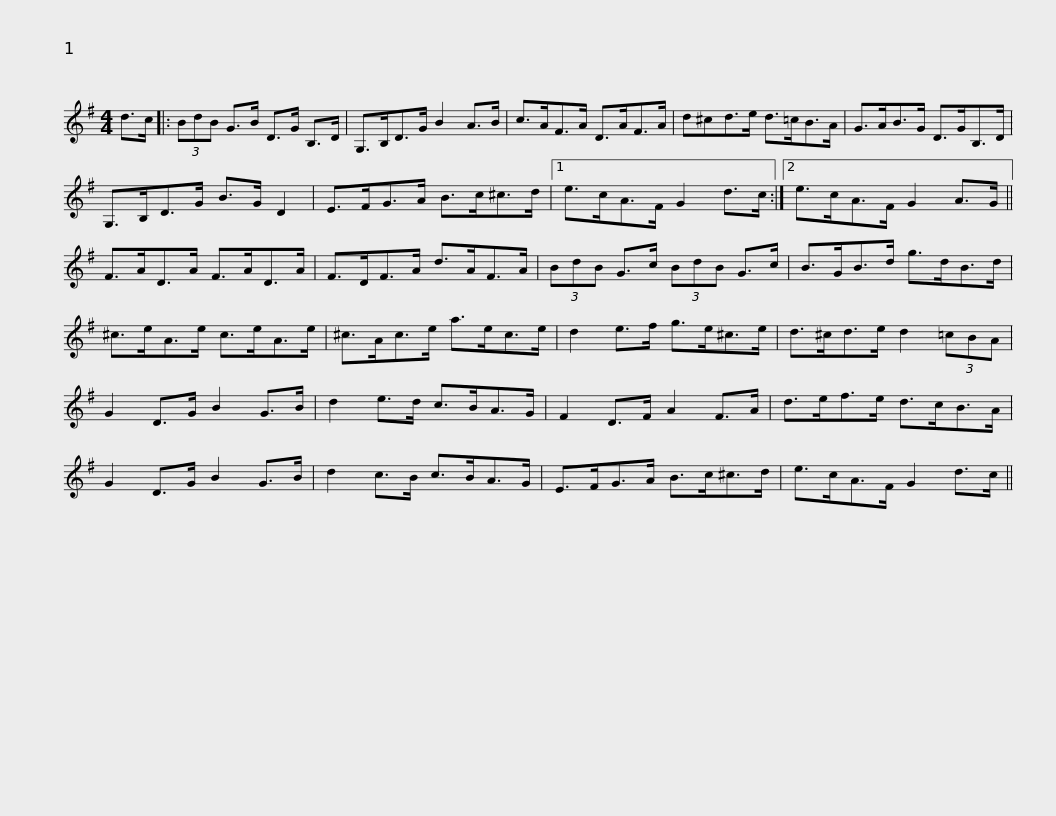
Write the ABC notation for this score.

X:1
L:1/8
M:4/4
I:linebreak $
K:G
V:1 treble
V:1
 d>c |: (3BdB G>B D>G B,>D | G,>B,D>G B2 A>B | c>AF>A D>AF>A | d^cd>e d>=cB>A |$ %5
 G>AB>G D>GB,>D | G,>B,D>G B>G D2 | E>FG>A B>c^c>d |1 e>cA>F G2 d>c :|2$ e>cA>F G2 A>G || %10
 F>AD>A F>AD>A | F>DF>A d>AF>A | (3BdB G>c (3BdB G>c |$ B>GB>d g>dB>d | ^c>eA>e c>eA>e | %15
 ^c>Ac>e a>ec>e | d2 e>f g>e^c>e |$ d>^cd>e d2 (3=cBA | G2 D>G B2 G>B | d2 e>d c>BA>G | %20
 F2 D>F A2 F>A | d>ef>e d>cB>A |$ G2 D>G B2 G>B | d2 c>B c>BA>G | E>FG>A B>c^c>d | %25
 e>cA>F G2 d>c || %26
